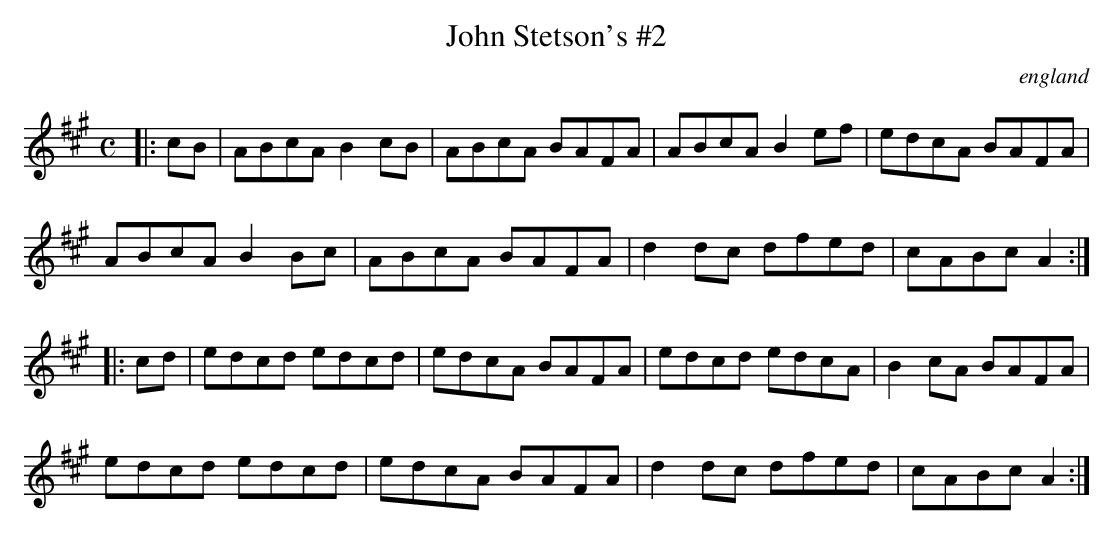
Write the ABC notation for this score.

X:1
T:John Stetson's #2
O:england
M:C
L:1/8
K:A
|: cB | ABcA B2 cB | ABcA BAFA | ABcA B2 ef | edcA BAFA |
ABcA B2 Bc | ABcA BAFA | d2 dc dfed | cABc A2 :|
|: cd | edcd edcd | edcA BAFA | edcd edcA | B2 cA BAFA |
edcd edcd | edcA BAFA | d2 dc dfed | cABc A2 :|
